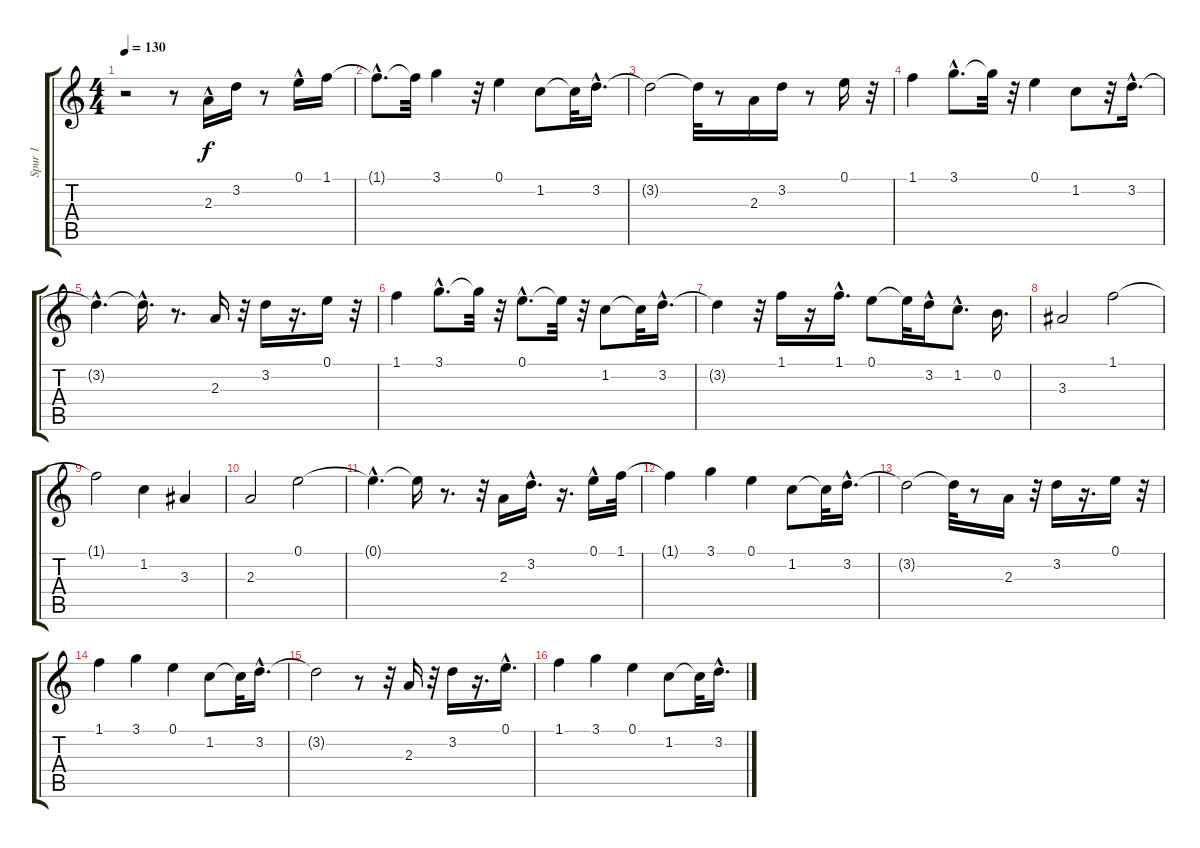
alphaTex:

\track ("Spur 1" "Spur 1") {instrument acousticguitarnylon}
\staff {score tabs}
\tuning (E4 B3 G3 D3 A2 E2) {hide}
\ts (4 4)
\tempo 130
\clef g2
\ks c
r.2{dy f instrument acousticguitarnylon} r.8 2.3{hac}.16 3.2.16 r.8 0.1{hac}.16 1.1.16 |
1.1{hac t}.8{d} 1.1{t}.32 3.1.4 r.32 0.1.4 1.2.8 1.2{t}.32 3.2{hac}.16{d} |
3.2{t}.2 3.2{t}.32 r.8 2.3.16 3.2.16 r.8 0.1.16 r.32 |
1.1.4 3.1{hac}.8{d} 3.1{t}.32 r.32 0.1.4 1.2.8 r.32 3.2{hac}.16{d} |
3.2{hac t}.4{d} 3.2{hac t}.16{d} r.8{d} 2.3.16 r.32 3.2.16 r.16{d} 0.1.16 r.32 |
1.1.4 3.1{hac}.8{d} 3.1{t}.32 r.32 0.1{hac}.8{d} 0.1{t}.32 r.32 1.2.8 1.2{t}.32 3.2{hac}.16{d} |
3.2{t}.4 r.32 1.1.16 r.16 1.1{hac}.16{d} 0.1.8 0.1{t}.32 3.2{hac}.16 1.2{hac}.8{d} 0.2.16{d} |
3.3.2 1.1.2 |
1.1{t}.2 1.2.4 3.3.4 |
2.3.2 0.1.2 |
0.1{hac t}.4{d} 0.1{t}.16 r.8{d} r.32 2.3.16 3.2{hac}.16{d} r.16{d} 0.1{hac}.16 1.1.32 |
1.1{t}.4 3.1.4 0.1.4 1.2.8 1.2{t}.32 3.2{hac}.16{d} |
3.2{t}.2 3.2{t}.32 r.8 2.3.16 r.32 3.2.16 r.16{d} 0.1.16 r.32 |
1.1.4 3.1.4 0.1.4 1.2.8 1.2{t}.32 3.2{hac}.16{d} |
3.2{t}.2 r.8 r.32 2.3.16 r.32 3.2.16 r.16{d} 0.1{hac}.16{d} |
1.1.4 3.1.4 0.1.4 1.2.8 1.2{t}.32 3.2{hac}.16{d}
